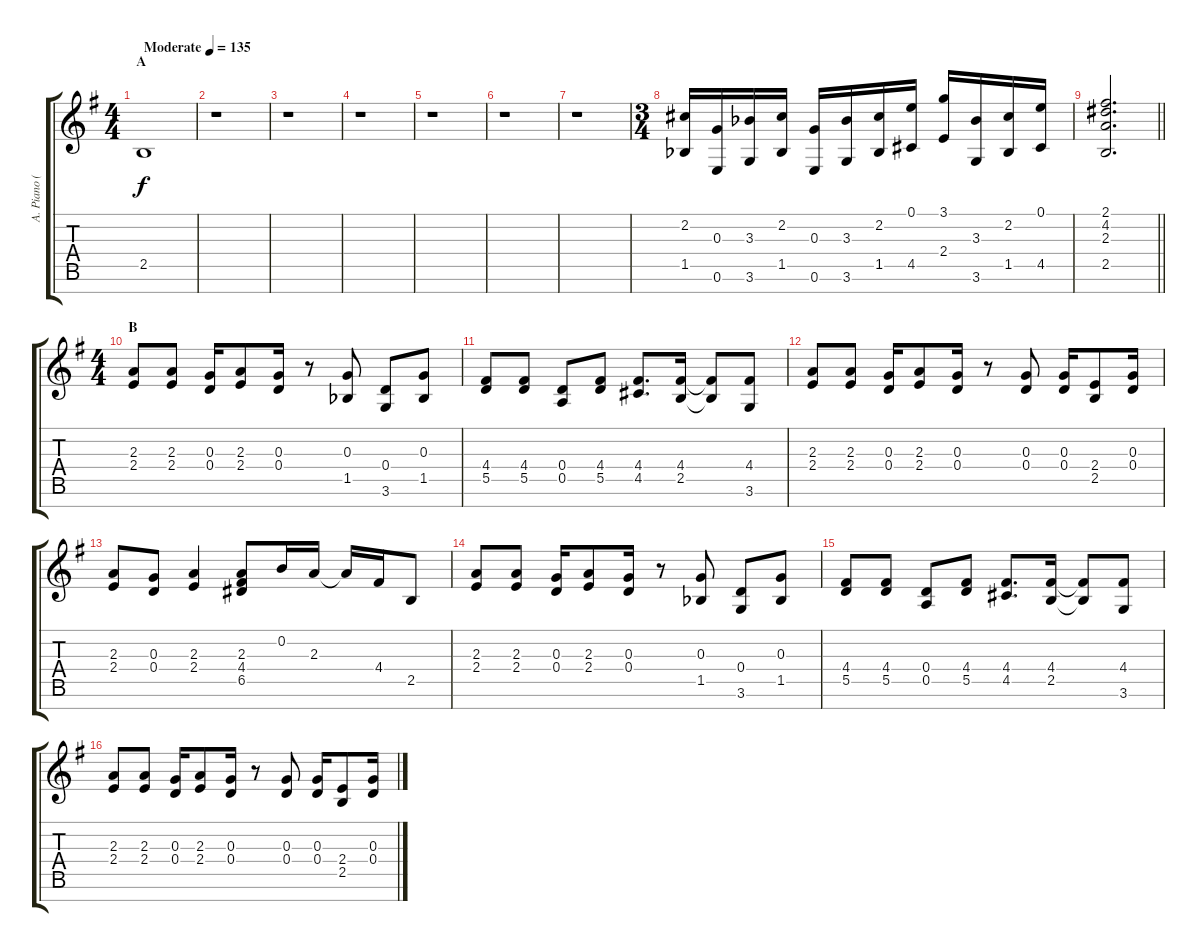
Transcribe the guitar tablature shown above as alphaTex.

\track ("A. Piano (Right Hand)" "A. Piano (") {instrument acousticgrandpiano}
\staff {score tabs}
\tuning (E5 B4 G4 D4 A3 E3 B2) {hide}
\ts (4 4)
\section ("" "A")
\tempo (135 "Moderate")
\clef g2
\ks g
2.5.1{dy f instrument acousticgrandpiano} |
r.1 |
r.1 |
r.1 |
r.1 |
r.1 |
r.1 |
\ts (3 4)
(2.2 1.5{acc b}).16 (0.3 0.6).16 (3.3{acc b} 3.6).16 (2.2 1.5{acc b}).16 (0.3 0.6).16 (3.3{acc b} 3.6).16 (2.2 1.5{acc b}).16 (0.1 4.5).16 (3.1 2.4).16 (3.3{acc b} 3.6).16 (2.2 1.5{acc b}).16 (0.1 4.5).16 |
\barLineRight lightlight
(2.1 4.2 2.3 2.5).2{d} |
\ts (4 4)
\section ("" "B")
(2.3 2.4).8 (2.3 2.4).8 (0.3 0.4).16 (2.3 2.4).8 (0.3 0.4).16 r.8 (0.3 1.5{acc b}).8 (0.4 3.6).8 (0.3 1.5{acc b}).8 |
(4.4 5.5).8 (4.4 5.5).8 (0.4 0.5).8 (4.4 5.5).8 (4.4 4.5).8{d} (4.4 2.5).16 (4.4{t} 2.5{t}).8 (4.4 3.6).8 |
(2.3 2.4).8 (2.3 2.4).8 (0.3 0.4).16 (2.3 2.4).8 (0.3 0.4).16 r.8 (0.3 0.4).8 (0.3 0.4).16 (2.4 2.5).8 (0.3 0.4).16 |
(2.3 2.4).8 (0.3 0.4).8 (2.3 2.4).4 (2.3 4.4 6.5).8 0.2.16 2.3.16 2.3{t}.16 4.4.16 2.5.8 |
(2.3 2.4).8 (2.3 2.4).8 (0.3 0.4).16 (2.3 2.4).8 (0.3 0.4).16 r.8 (0.3 1.5{acc b}).8 (0.4 3.6).8 (0.3 1.5{acc b}).8 |
(4.4 5.5).8 (4.4 5.5).8 (0.4 0.5).8 (4.4 5.5).8 (4.4 4.5).8{d} (4.4 2.5).16 (4.4{t} 2.5{t}).8 (4.4 3.6).8 |
(2.3 2.4).8 (2.3 2.4).8 (0.3 0.4).16 (2.3 2.4).8 (0.3 0.4).16 r.8 (0.3 0.4).8 (0.3 0.4).16 (2.4 2.5).8 (0.3 0.4).16
